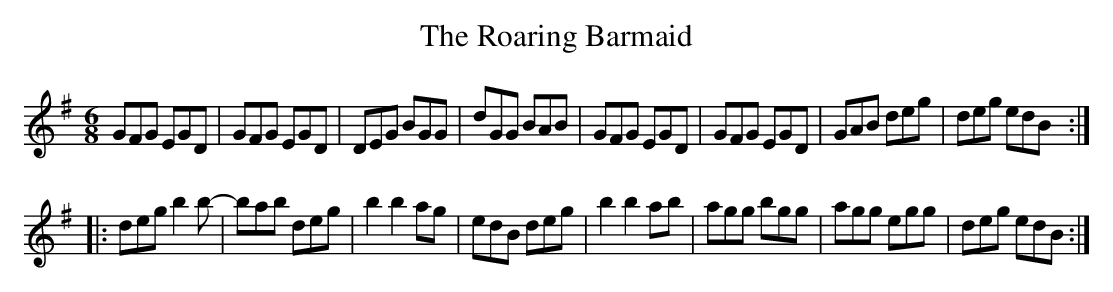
X:1
T:The Roaring Barmaid
M:6/8
L:1/8
K:G
GFG EGD|GFG EGD|DEG BGG|dGG  BAB|\
GFG EGD|GFG EGD|GAB deg|deg edB:|
|:deg b2b-|bab deg|b2 b2 ag|edB deg|\
b2 b2 ab|agg bgg|agg egg|deg edB:|
